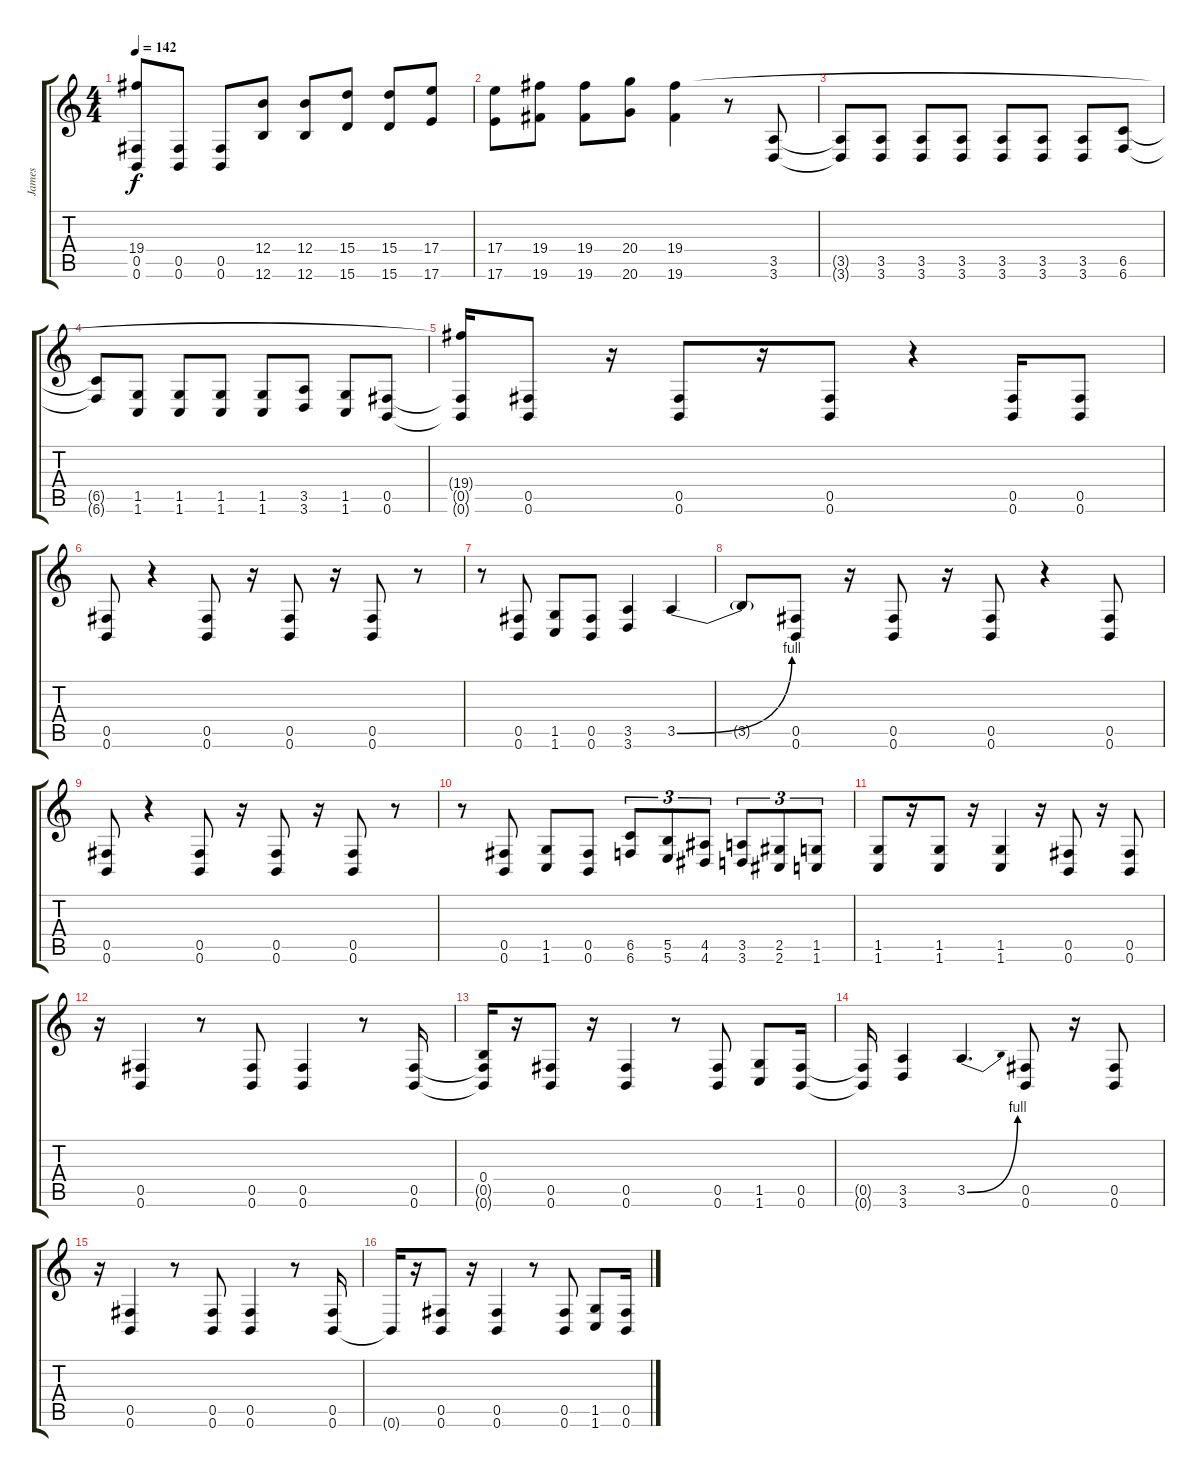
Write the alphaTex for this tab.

\track ("James" "James") {instrument distortionguitar}
\staff {score tabs}
\tuning (C4 Ab3 E3 B2 Gb2 B1) {hide}
\ts (4 4)
\tempo 142
\clef g2
\ks c
(19.4{t} 0.5{t} 0.6{t}).8{dy f} (0.5 0.6).8 (0.5 0.6).8 (12.4 12.6).8 (12.4 12.6).8 (15.4 15.6).8 (15.4 15.6).8 (17.4 17.6).8 |
(17.4 17.6).8 (19.4 19.6).8 (19.4 19.6).8 (20.4 20.6).8 (19.4 19.6).4 r.8 (3.5 3.6).8 |
(3.5{t} 3.6{t}).8 (3.5 3.6).8 (3.5 3.6).8 (3.5 3.6).8 (3.5 3.6).8 (3.5 3.6).8 (3.5 3.6).8 (6.5 6.6).8 |
(6.5{t} 6.6{t}).8 (1.5 1.6).8 (1.5 1.6).8 (1.5 1.6).8 (1.5 1.6).8 (3.5 3.6).8 (1.5 1.6).8 (0.5 0.6).8 |
(19.4{t} 0.5{t} 0.6{t}).16 (0.5 0.6).8 r.16 (0.5 0.6).8 r.16 (0.5 0.6).8 r.4 (0.5 0.6).16 (0.5 0.6).8 |
(0.5 0.6).8 r.4 (0.5 0.6).8 r.16 (0.5 0.6).8 r.16 (0.5 0.6).8 r.8 |
r.8 (0.5 0.6).8 (1.5 1.6).8 (0.5 0.6).8 (3.5 3.6).4 3.5{be (bend 0 0 60 4)}.4 |
3.5{t}.8 (0.5 0.6).8 r.16 (0.5 0.6).8 r.16 (0.5 0.6).8 r.4 (0.5 0.6).8 |
(0.5 0.6).8 r.4 (0.5 0.6).8 r.16 (0.5 0.6).8 r.16 (0.5 0.6).8 r.8 |
r.8 (0.5 0.6).8 (1.5 1.6).8 (0.5 0.6).8 (6.5 6.6).8{tu (3 2)} (5.5 5.6).8{tu (3 2)} (4.5 4.6).8{tu (3 2)} (3.5 3.6).8{tu (3 2)} (2.5 2.6).8{tu (3 2)} (1.5 1.6).8{tu (3 2)} |
(1.5 1.6).8 r.16 (1.5 1.6).8 r.16 (1.5 1.6).4 r.16 (0.5 0.6).8 r.16 (0.5 0.6).8 |
r.16 (0.5 0.6).4 r.8 (0.5 0.6).8 (0.5 0.6).4 r.8 (0.5 0.6).16 |
(0.4 0.5{t} 0.6{t}).16 r.16 (0.5 0.6).8 r.16 (0.5 0.6).4 r.8 (0.5 0.6).8 (1.5 1.6).8 (0.5 0.6).16 |
(0.5{t} 0.6{t}).16 (3.5 3.6).4 3.5{be (bend 0 0 60 4)}.4{d} (0.5 0.6).8 r.16 (0.5 0.6).8 |
r.16 (0.5 0.6).4 r.8 (0.5 0.6).8 (0.5 0.6).4 r.8 (0.5 0.6).16 |
0.6{t}.16 r.16 (0.5 0.6).8 r.16 (0.5 0.6).4 r.8 (0.5 0.6).8 (1.5 1.6).8 (0.5 0.6).16
